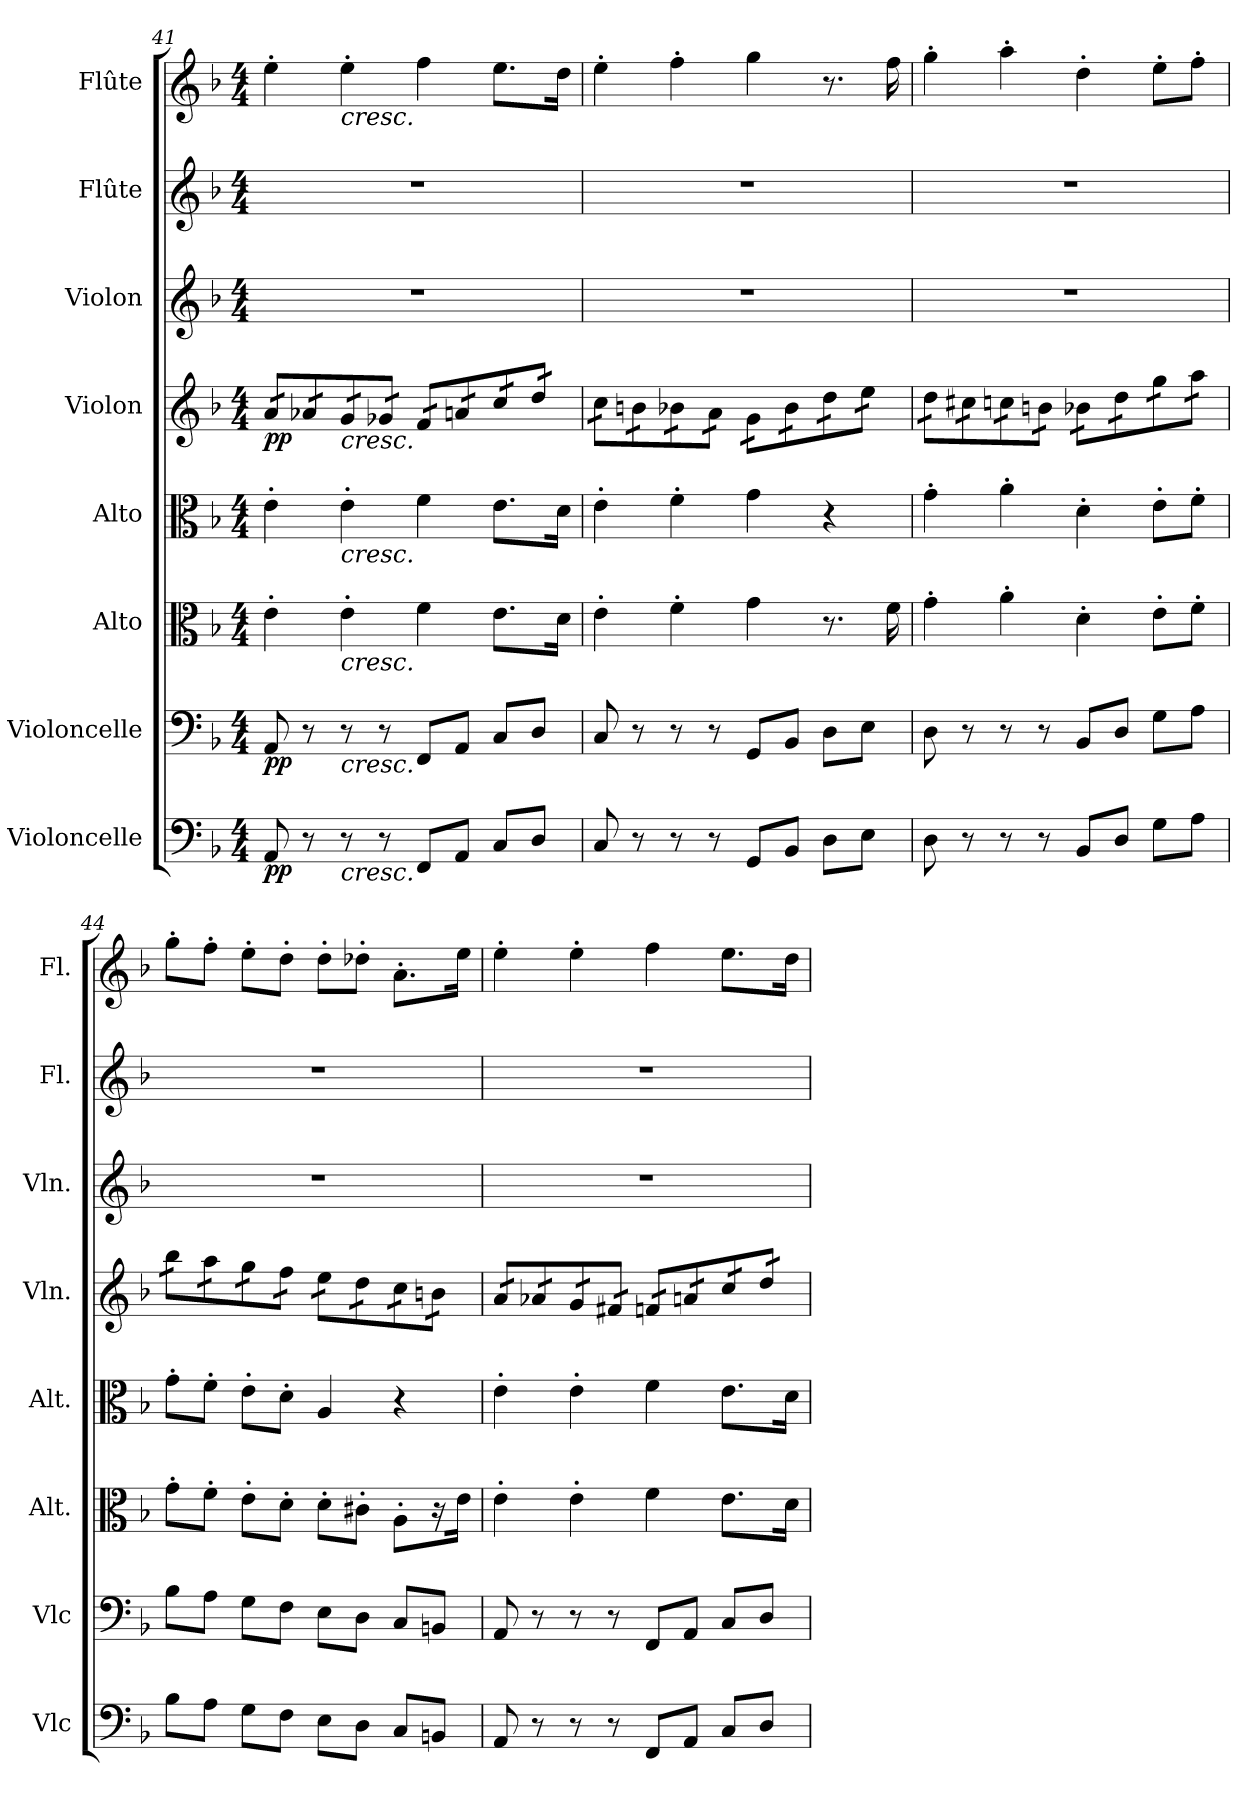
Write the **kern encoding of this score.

**kern	**dynam	**kern	**dynam	**kern	**kern	**kern	**dynam	**kern	**kern	**kern
*part8	*part8	*part7	*part7	*part6	*part5	*part4	*part4	*part3	*part2	*part1
*staff8	*staff8	*staff7	*staff7	*staff6	*staff5	*staff4	*staff4	*staff3	*staff2	*staff1
*I"Violoncelle	*	*I"Violoncelle	*	*I"Alto	*I"Alto	*I"Violon	*	*I"Violon	*I"Flûte	*I"Flûte
*I'Vlc	*	*I'Vlc	*	*I'Alt.	*I'Alt.	*I'Vln.	*	*I'Vln.	*I'Fl.	*I'Fl.
*clefF4	*	*clefF4	*	*clefC3	*clefC3	*clefG2	*	*clefG2	*clefG2	*clefG2
*k[b-]	*	*k[b-]	*	*k[b-]	*k[b-]	*k[b-]	*	*k[b-]	*k[b-]	*k[b-]
*M4/4	*	*M4/4	*	*M4/4	*M4/4	*M4/4	*	*M4/4	*M4/4	*M4/4
=41	=41	=41	=41	=41	=41	=41	=41	=41	=41	=41
!	!LO:DY:b	!	!LO:DY:b	!	!	!	!LO:DY:b	!	!	!
*	*	*	*	*	*	*tremolo	*	*	*	*
8AA/	pp	8AA/	pp	4e'\	4e'\	16a/LL	pp	1r	1r	4ee'\
.	.	.	.	.	.	16a/	.	.	.	.
8r	.	8r	.	.	.	16a-X/	.	.	.	.
.	.	.	.	.	.	16a-X/	.	.	.	.
!	!	!	!	!	!	!	!	!	!	!LO:TX:b:i:t=cresc.
!	!	!	!	!	!	!LO:TX:b:i:t=cresc.	!	!	!	!
!	!	!	!	!	!LO:TX:b:i:t=cresc.	!	!	!	!	!
!	!	!	!	!LO:TX:b:i:t=cresc.	!	!	!	!	!	!
!	!	!LO:TX:b:i:t=cresc.	!	!	!	!	!	!	!	!
!LO:TX:b:i:t=cresc.	!	!	!	!	!	!	!	!	!	!
8r	.	8r	.	4e'\	4e'\	16g/	.	.	.	4ee'\
.	.	.	.	.	.	16g/	.	.	.	.
8r	.	8r	.	.	.	16g-X/	.	.	.	.
.	.	.	.	.	.	16g-X/JJ	.	.	.	.
8FF/L	.	8FF/L	.	4f\	4f\	16f/LL	.	.	.	4ff\
.	.	.	.	.	.	16f/	.	.	.	.
8AA/J	.	8AA/J	.	.	.	16an/	.	.	.	.
.	.	.	.	.	.	16an/	.	.	.	.
8C/L	.	8C/L	.	8.e\L	8.e\L	16cc/	.	.	.	8.ee\L
.	.	.	.	.	.	16cc/	.	.	.	.
8D/J	.	8D/J	.	.	.	16dd/	.	.	.	.
.	.	.	.	16d\Jk	16d\Jk	16dd/JJ	.	.	.	16dd\Jk
=42	=42	=42	=42	=42	=42	=42	=42	=42	=42	=42
8C/	.	8C/	.	4e'\	4e'\	16cc\LL	.	1r	1r	4ee'\
.	.	.	.	.	.	16cc\	.	.	.	.
8r	.	8r	.	.	.	16bn\	.	.	.	.
.	.	.	.	.	.	16bn\	.	.	.	.
8r	.	8r	.	4f'\	4f'\	16b-X\	.	.	.	4ff'\
.	.	.	.	.	.	16b-X\	.	.	.	.
8r	.	8r	.	.	.	16a\	.	.	.	.
.	.	.	.	.	.	16a\JJ	.	.	.	.
8GG/L	.	8GG/L	.	4g\	4g\	16g\LL	.	.	.	4gg\
.	.	.	.	.	.	16g\	.	.	.	.
8BB-/J	.	8BB-/J	.	.	.	16b-\	.	.	.	.
.	.	.	.	.	.	16b-\	.	.	.	.
8D\L	.	8D\L	.	8.r	4r	16dd\	.	.	.	8.r
.	.	.	.	.	.	16dd\	.	.	.	.
8E\J	.	8E\J	.	.	.	16ee\	.	.	.	.
.	.	.	.	16f\	.	16ee\JJ	.	.	.	16ff\
!!LO:PB:g=z
=43	=43	=43	=43	=43	=43	=43	=43	=43	=43	=43
8D\	.	8D\	.	4g'\	4g'\	16dd\LL	.	1r	1r	4gg'\
.	.	.	.	.	.	16dd\	.	.	.	.
8r	.	8r	.	.	.	16cc#X\	.	.	.	.
.	.	.	.	.	.	16cc#X\	.	.	.	.
8r	.	8r	.	4a'\	4a'\	16ccn\	.	.	.	4aa'\
.	.	.	.	.	.	16ccn\	.	.	.	.
8r	.	8r	.	.	.	16bn\	.	.	.	.
.	.	.	.	.	.	16bn\JJ	.	.	.	.
8BB-/L	.	8BB-/L	.	4d'\	4d'\	16b-X\LL	.	.	.	4dd'\
.	.	.	.	.	.	16b-X\	.	.	.	.
8D/J	.	8D/J	.	.	.	16dd\	.	.	.	.
.	.	.	.	.	.	16dd\	.	.	.	.
8G\L	.	8G\L	.	8e'\L	8e'\L	16gg\	.	.	.	8ee'\L
.	.	.	.	.	.	16gg\	.	.	.	.
8A\J	.	8A\J	.	8f'\J	8f'\J	16aa\	.	.	.	8ff'\J
.	.	.	.	.	.	16aa\JJ	.	.	.	.
=44	=44	=44	=44	=44	=44	=44	=44	=44	=44	=44
8B-\L	.	8B-\L	.	8g'\L	8g'\L	16bb-\LL	.	1r	1r	8gg'\L
.	.	.	.	.	.	16bb-\	.	.	.	.
8A\J	.	8A\J	.	8f'\J	8f'\J	16aa\	.	.	.	8ff'\J
.	.	.	.	.	.	16aa\	.	.	.	.
8G\L	.	8G\L	.	8e'\L	8e'\L	16gg\	.	.	.	8ee'\L
.	.	.	.	.	.	16gg\	.	.	.	.
8F\J	.	8F\J	.	8d'\J	8d'\J	16ff\	.	.	.	8dd'\J
.	.	.	.	.	.	16ff\JJ	.	.	.	.
8E\L	.	8E\L	.	8d'\L	4A/	16ee\LL	.	.	.	8dd'\L
.	.	.	.	.	.	16ee\	.	.	.	.
8D\J	.	8D\J	.	8c#X'\J	.	16dd\	.	.	.	8dd-X'\J
.	.	.	.	.	.	16dd\	.	.	.	.
8C/L	.	8C/L	.	8A'\L	4r	16cc\	.	.	.	8.a'\L
.	.	.	.	.	.	16cc\	.	.	.	.
8BBn/J	.	8BBn/J	.	16r	.	16bn\	.	.	.	.
.	.	.	.	16e\Jk	.	16bn\JJ	.	.	.	16ee\Jk
=45	=45	=45	=45	=45	=45	=45	=45	=45	=45	=45
8AA/	.	8AA/	.	4e'\	4e'\	16a/LL	.	1r	1r	4ee'\
.	.	.	.	.	.	16a/	.	.	.	.
8r	.	8r	.	.	.	16a-X/	.	.	.	.
.	.	.	.	.	.	16a-X/	.	.	.	.
8r	.	8r	.	4e'\	4e'\	16g/	.	.	.	4ee'\
.	.	.	.	.	.	16g/	.	.	.	.
8r	.	8r	.	.	.	16f#X/	.	.	.	.
.	.	.	.	.	.	16f#X/JJ	.	.	.	.
8FF/L	.	8FF/L	.	4f\	4f\	16fn/LL	.	.	.	4ff\
.	.	.	.	.	.	16fn/	.	.	.	.
8AA/J	.	8AA/J	.	.	.	16an/	.	.	.	.
.	.	.	.	.	.	16an/	.	.	.	.
8C/L	.	8C/L	.	8.e\L	8.e\L	16cc/	.	.	.	8.ee\L
.	.	.	.	.	.	16cc/	.	.	.	.
8D/J	.	8D/J	.	.	.	16dd/	.	.	.	.
.	.	.	.	16d\Jk	16d\Jk	16dd/JJ	.	.	.	16dd\Jk
*	*	*	*	*	*	*Xtremolo	*	*	*	*
=	=	=	=	=	=	=	=	=	=	=
*-	*-	*-	*-	*-	*-	*-	*-	*-	*-	*-
